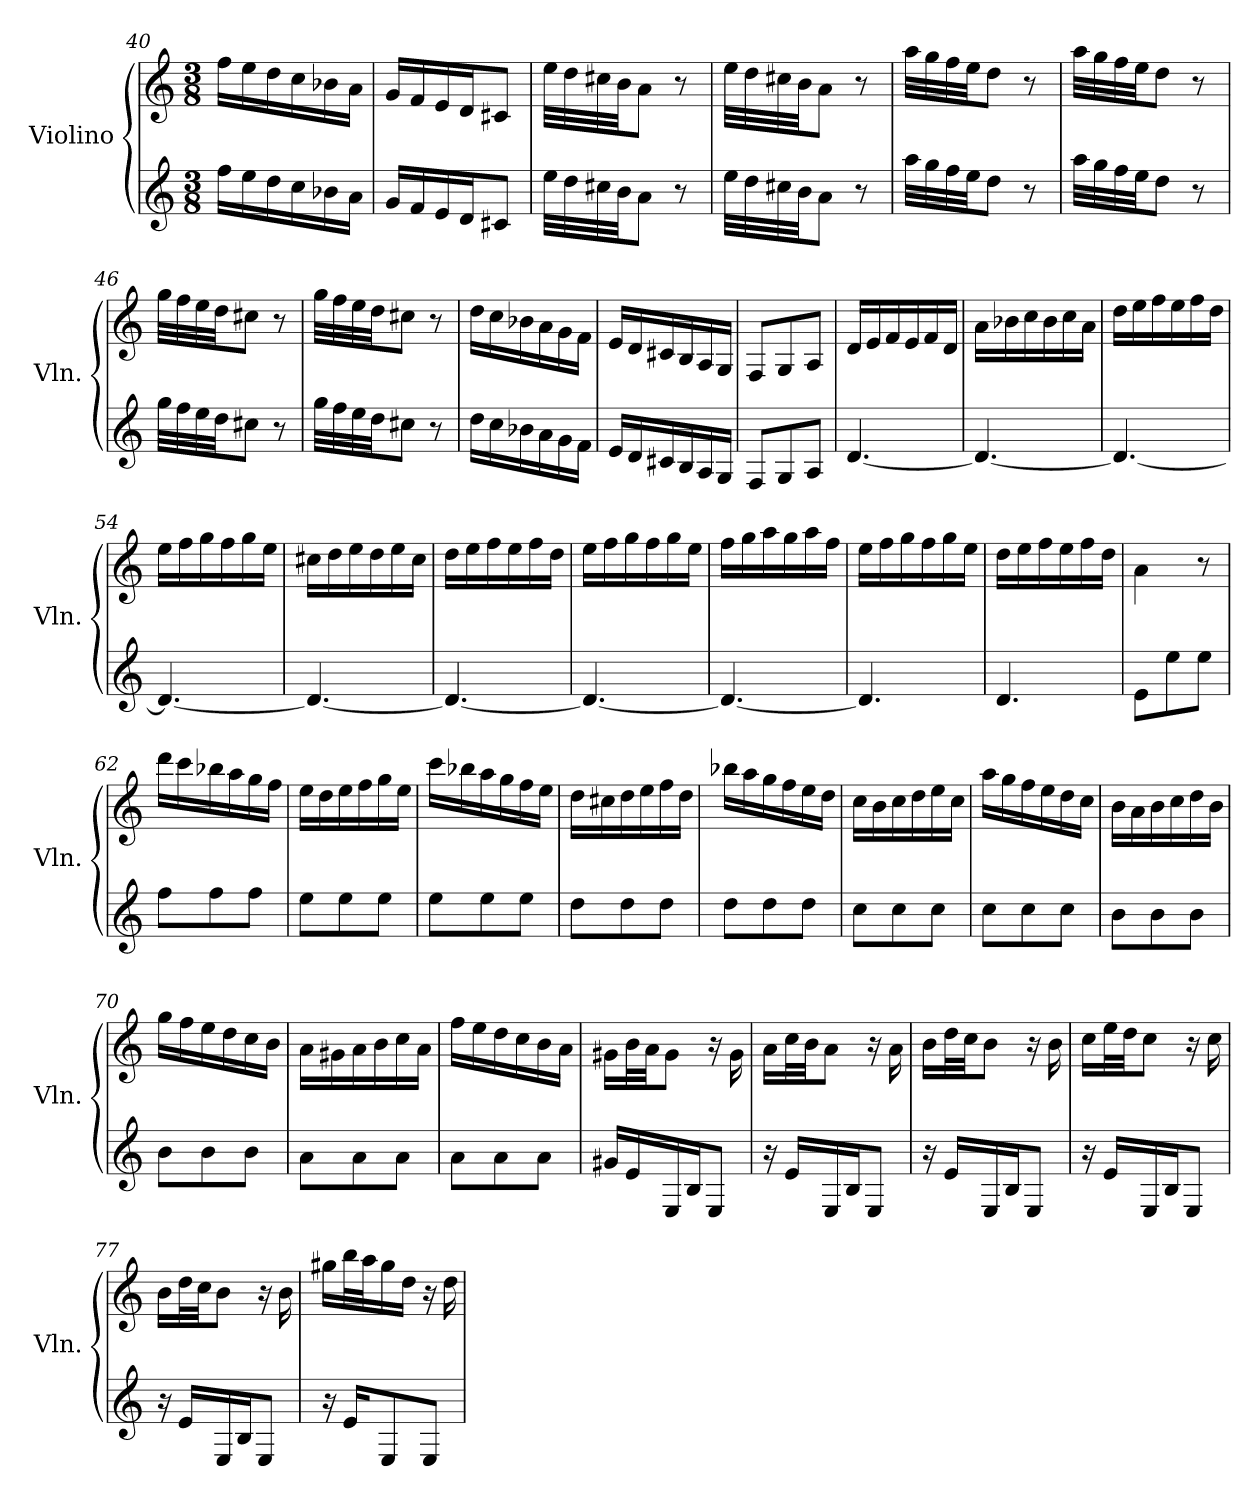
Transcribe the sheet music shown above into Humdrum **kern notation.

**kern	**kern
*part2	*part1
*staff2	*staff1
*I"Violino	*I"Violino
*I'Vln.	*I'Vln.
*clefG2	*clefG2
*k[]	*k[]
*M3/8	*M3/8
=40	=40
16ff\LL	16ff\LL
16ee\	16ee\
16dd\	16dd\
16cc\	16cc\
16b-X\	16b-X\
16a\JJ	16a\JJ
=41	=41
16g/LL	16g/LL
16f/	16f/
16e/	16e/
16d/J	16d/J
8c#X/J	8c#X/J
=42	=42
32ee\LLL	32ee\LLL
32dd\	32dd\
32cc#X\	32cc#X\
32b\JJ	32b\JJ
8a\J	8a\J
8r	8r
!!LO:PB:g=z
=43	=43
32ee\LLL	32ee\LLL
32dd\	32dd\
32cc#X\	32cc#X\
32b\JJ	32b\JJ
8a\J	8a\J
8r	8r
=44	=44
32aa\LLL	32aa\LLL
32gg\	32gg\
32ff\	32ff\
32ee\JJ	32ee\JJ
8dd\J	8dd\J
8r	8r
=45	=45
32aa\LLL	32aa\LLL
32gg\	32gg\
32ff\	32ff\
32ee\JJ	32ee\JJ
8dd\J	8dd\J
8r	8r
=46	=46
32gg\LLL	32gg\LLL
32ff\	32ff\
32ee\	32ee\
32dd\JJ	32dd\JJ
8cc#X\J	8cc#X\J
8r	8r
=47	=47
32gg\LLL	32gg\LLL
32ff\	32ff\
32ee\	32ee\
32dd\JJ	32dd\JJ
8cc#X\J	8cc#X\J
8r	8r
=48	=48
16dd\LL	16dd\LL
16cc\	16cc\
16b-X\	16b-X\
16a\	16a\
16g\	16g\
16f\JJ	16f\JJ
!!LO:LB:g=z
=49	=49
16e/LL	16e/LL
16d/	16d/
16c#X/	16c#X/
16B/	16B/
16A/	16A/
16G/JJ	16G/JJ
=50	=50
8F/L	8F/L
8G/	8G/
8A/J	8A/J
=51	=51
[4.d/	16d/LL
.	16e/
.	16f/
.	16e/
.	16f/
.	16d/JJ
=52	=52
4.d/_	16a\LL
.	16b-X\
.	16cc\
.	16b-\
.	16cc\
.	16a\JJ
=53	=53
4.d/_	16dd\LL
.	16ee\
.	16ff\
.	16ee\
.	16ff\
.	16dd\JJ
=54	=54
4.d/_	16ee\LL
.	16ff\
.	16gg\
.	16ff\
.	16gg\
.	16ee\JJ
!!LO:LB:g=z
=55	=55
4.d/_	16cc#X\LL
.	16dd\
.	16ee\
.	16dd\
.	16ee\
.	16cc#\JJ
=56	=56
4.d/_	16dd\LL
.	16ee\
.	16ff\
.	16ee\
.	16ff\
.	16dd\JJ
=57	=57
4.d/_	16ee\LL
.	16ff\
.	16gg\
.	16ff\
.	16gg\
.	16ee\JJ
=58	=58
4.d/_	16ff\LL
.	16gg\
.	16aa\
.	16gg\
.	16aa\
.	16ff\JJ
=59	=59
4.d/]	16ee\LL
.	16ff\
.	16gg\
.	16ff\
.	16gg\
.	16ee\JJ
=60	=60
4.d/	16dd\LL
.	16ee\
.	16ff\
.	16ee\
.	16ff\
.	16dd\JJ
=61	=61
8e\L	4a\
8ee\	.
8ee\J	8r
!!LO:LB:g=z
=62	=62
8ff\L	16ddd\LL
.	16ccc\
8ff\	16bb-X\
.	16aa\
8ff\J	16gg\
.	16ff\JJ
=63	=63
8ee\L	16ee\LL
.	16dd\
8ee\	16ee\
.	16ff\
8ee\J	16gg\
.	16ee\JJ
=64	=64
8ee\L	16ccc\LL
.	16bb-X\
8ee\	16aa\
.	16gg\
8ee\J	16ff\
.	16ee\JJ
=65	=65
8dd\L	16dd\LL
.	16cc#X\
8dd\	16dd\
.	16ee\
8dd\J	16ff\
.	16dd\JJ
=66	=66
8dd\L	16bb-X\LL
.	16aa\
8dd\	16gg\
.	16ff\
8dd\J	16ee\
.	16dd\JJ
=67	=67
8cc\L	16cc\LL
.	16b\
8cc\	16cc\
.	16dd\
8cc\J	16ee\
.	16cc\JJ
!!LO:LB:g=z
=68	=68
8cc\L	16aa\LL
.	16gg\
8cc\	16ff\
.	16ee\
8cc\J	16dd\
.	16cc\JJ
=69	=69
8b\L	16b\LL
.	16a\
8b\	16b\
.	16cc\
8b\J	16dd\
.	16b\JJ
=70	=70
8b\L	16gg\LL
.	16ff\
8b\	16ee\
.	16dd\
8b\J	16cc\
.	16b\JJ
=71	=71
8a\L	16a\LL
.	16g#X\
8a\	16a\
.	16b\
8a\J	16cc\
.	16a\JJ
=72	=72
8a\L	16ff\LL
.	16ee\
8a\	16dd\
.	16cc\
8a\J	16b\
.	16a\JJ
=73	=73
16g#X/LL	16g#X\LL
16e/	32b\L
.	32a\JJ
16E/	8g#\J
16B/J	.
8E/J	16r
.	16g#\
!!LO:LB:g=z
=74	=74
16r	16a\LL
16e/LL	32cc\L
.	32b\JJ
16E/	8a\J
16B/J	.
8E/J	16r
.	16a\
=75	=75
16r	16b\LL
16e/LL	32dd\L
.	32cc\JJ
16E/	8b\J
16B/J	.
8E/J	16r
.	16b\
=76	=76
16r	16cc\LL
16e/LL	32ee\L
.	32dd\JJ
16E/	8cc\J
16B/J	.
8E/J	16r
.	16cc\
=77	=77
16r	16b\LL
16e/LL	32dd\L
.	32cc\JJ
16E/	8b\J
16B/J	.
8E/J	16r
.	16b\
=78	=78
16r	16gg#X\LL
16e/KL	32bb\L
.	32aa\J
8E/	16gg#\
.	16dd\JJ
8E/J	16r
.	16dd\
=	=
*-	*-
